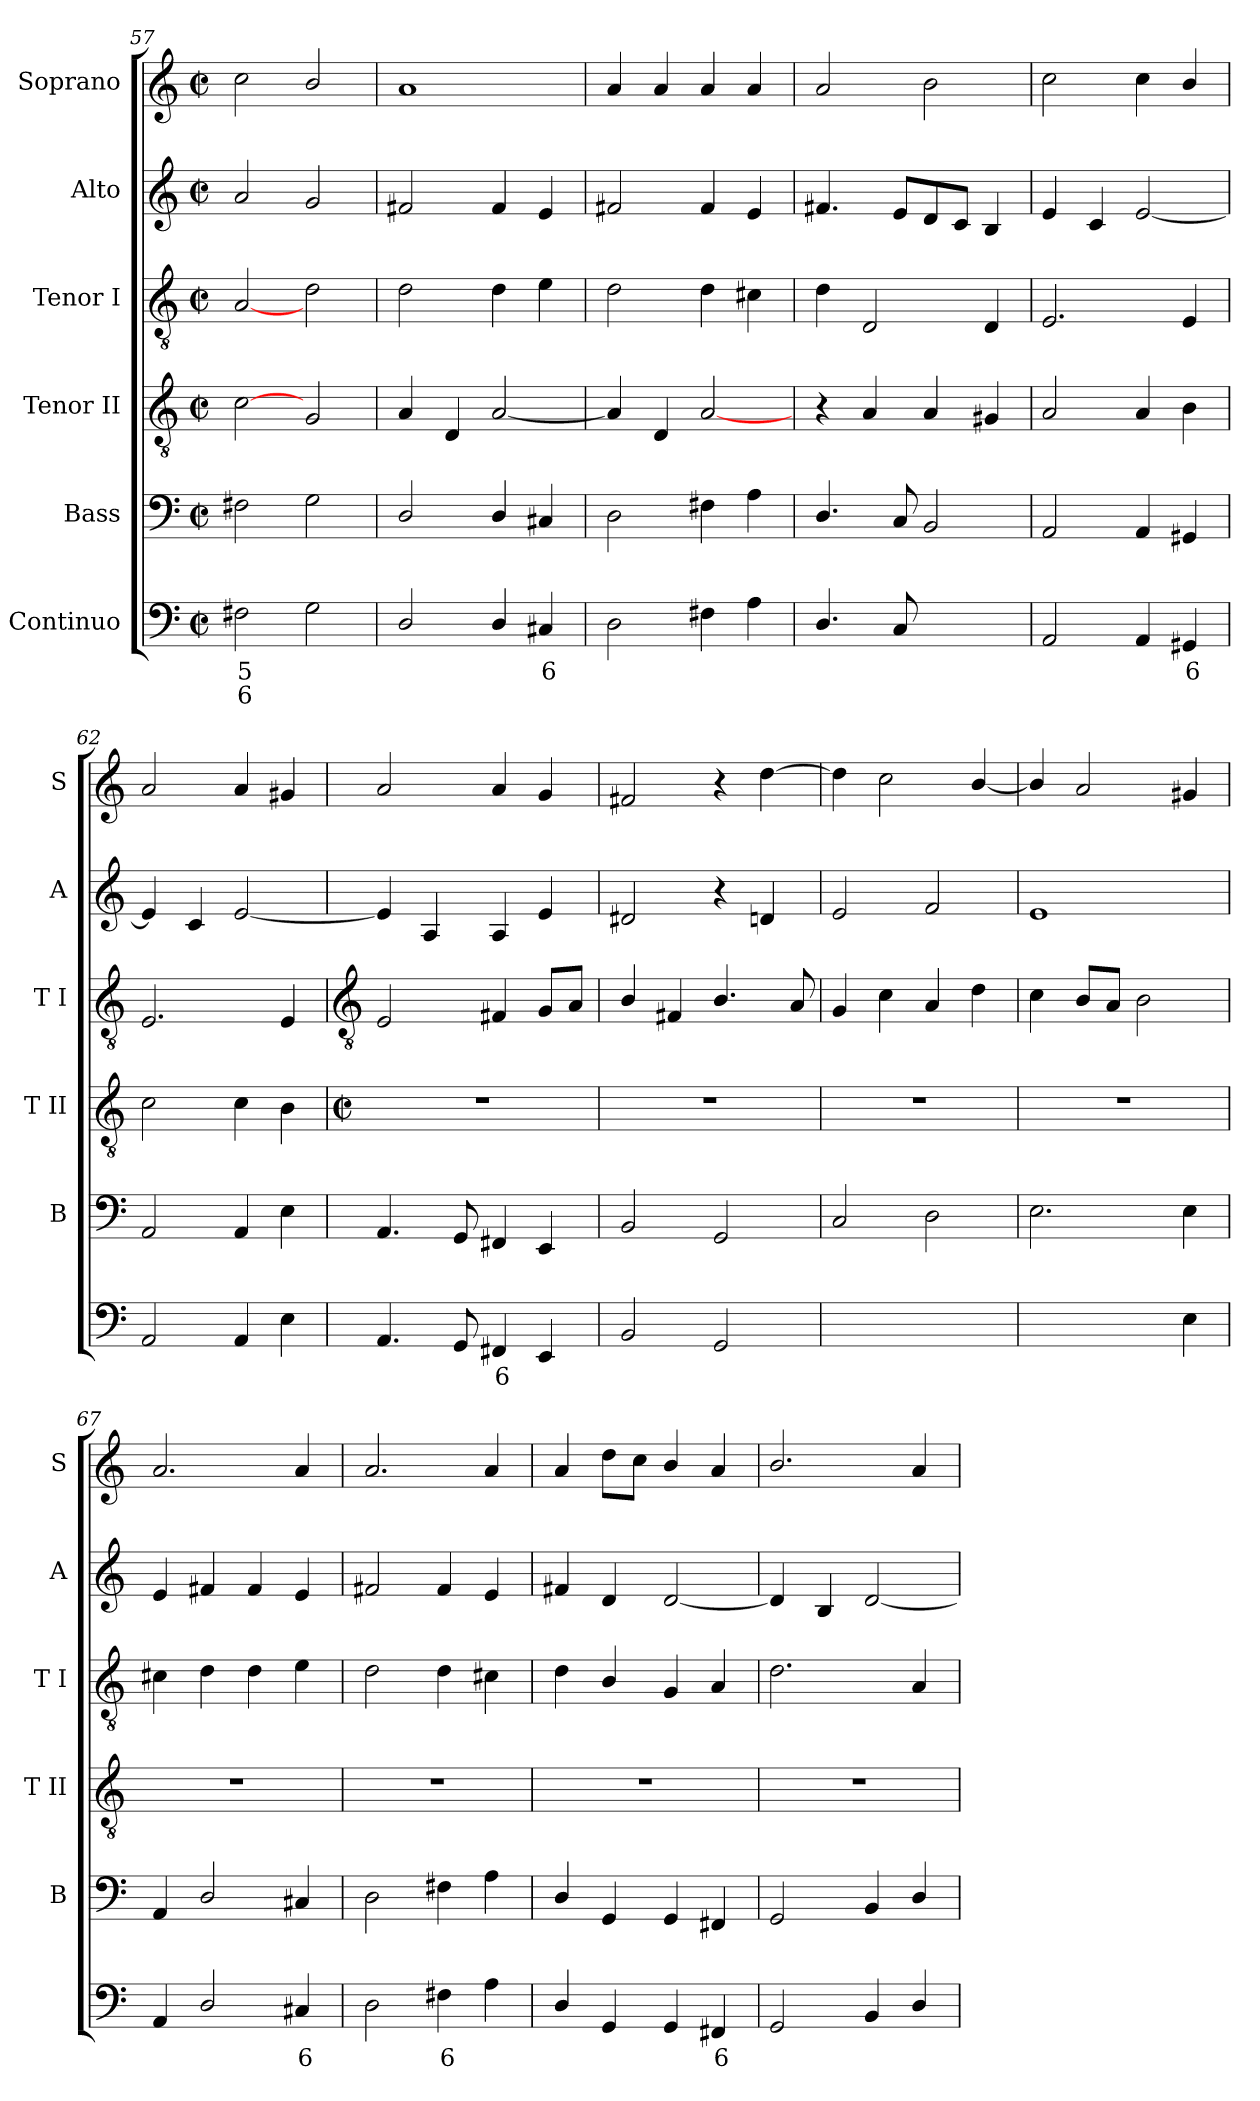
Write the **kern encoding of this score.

**kern	**text	**text	**kern	**kern	**kern	**kern	**kern
*part6	*part6	*part6	*part5	*part4	*part3	*part2	*part1
*staff6	*staff6	*staff6	*staff5	*staff4	*staff3	*staff2	*staff1
*I"Continuo	*	*	*I"Bass	*I"Tenor II	*I"Tenor I	*I"Alto	*I"Soprano
*	*	*	*I'B	*I'T II	*I'T I	*I'A	*I'S
*clefF4	*	*	*clefF4	*clefGv2	*clefGv2	*clefG2	*clefG2
*k[]	*	*	*k[]	*k[]	*k[]	*k[]	*k[]
*C:	*	*	*C:	*C:	*C:	*C:	*C:
*M2/2	*	*	*M2/2	*M2/2	*M2/2	*M2/2	*M2/2
*met(c|)	*	*	*met(c|)	*met(c|)	*met(c|)	*met(c|)	*met(c|)
=57	=57	=57	=57	=57	=57	=57	=57
!	!LO:LY:b	!LO:LY:b	!	!	!	!	!
2F#X	5	6	2F#X	[2c	[2A	2a	2cc
2G	.	.	2G	2G	2d	2g	2b/
=58	=58	=58	=58	=58	=58	=58	=58
2D/	.	.	2D/	4A	2d	2f#X	1a
.	.	.	.	4D	.	.	.
4D/	.	.	4D/	[2A	4d	4f#	.
!	!LO:LY:b	!	!	!	!	!	!
4C#X	6	.	4C#X	.	4e	4e	.
=59	=59	=59	=59	=59	=59	=59	=59
2D	.	.	2D	4A]	2d	2f#X	4a
.	.	.	.	4D	.	.	4a
4F#X	.	.	4F#X	[2A	4d	4f#	4a
4A	.	.	4A	.	4c#X	4e	4a
=60	=60	=60	=60	=60	=60	=60	=60
4.D/	.	.	4.D/	4r	4d	4.f#X	2a
.	.	.	.	4A	2D	.	.
8C	.	.	8C	.	.	8eL	.
!	!LO:LY:b	!	!	!	!	!	!
[4BByy	7	.	2BB	4A	.	8d	2b
.	.	.	.	.	.	8cJ	.
!	!LO:LY:b	!	!	!	!	!	!
4BByy]	6	.	.	4G#X	4D	4B	.
=61	=61	=61	=61	=61	=61	=61	=61
2AA	.	.	2AA	2A	2.E	4e	2cc
.	.	.	.	.	.	4c	.
4AA	.	.	4AA	4A	.	[2e	4cc
!	!LO:LY:b	!	!	!	!	!	!
4GG#X	6	.	4GG#X	4B	4E	.	4b/
=62	=62	=62	=62	=62	=62	=62	=62
2AA	.	.	2AA	2c	2.E	4e]	2a
.	.	.	.	.	.	4c	.
4AA	.	.	4AA	4c	.	[2e	4a
4E	.	.	4E	4B	4E	.	4g#X
!!LO:LB:g=z
=63	=63	=63	=63	=63	=63	=63	=63
*	*	*	*	*	*clefGv2	*	*
*	*	*	*	*M2/2	*	*	*
*	*	*	*	*met(c|)	*	*	*
4.AA	.	.	4.AA	1r	2E	4e]	2a
.	.	.	.	.	.	4A	.
8GG	.	.	8GG	.	.	.	.
!	!LO:LY:b	!	!	!	!	!	!
4FF#X	6	.	4FF#X	.	4F#X	4A	4a
4EE	.	.	4EE	.	8GL	4e	4g
.	.	.	.	.	8AJ	.	.
=64	=64	=64	=64	=64	=64	=64	=64
2BB	.	.	2BB	1r	4B/	2d#X	2f#X
.	.	.	.	.	4F#X	.	.
2GG	.	.	2GG	.	4.B/	4r	4r
.	.	.	.	.	.	4dn	[4dd
.	.	.	.	.	8A	.	.
=65	=65	=65	=65	=65	=65	=65	=65
!	!LO:LY:b	!	!	!	!	!	!
[4Cyy	5	.	2C	1r	4G	2e	4dd]
!	!LO:LY:b	!	!	!	!	!	!
4Cyy]	6	.	.	.	4c	.	2cc
!	!LO:LY:b	!	!	!	!	!	!
[4Dyy	5	.	2D	.	4A	2f	.
!	!LO:LY:b	!	!	!	!	!	!
4Dyy]	6	.	.	.	4d	.	[4b/
=66	=66	=66	=66	=66	=66	=66	=66
[4Eyy	.	.	2.E	1r	4c	1e	4b/]
!	!LO:LY:b	!	!	!	!	!	!
2Eyy]	4	.	.	.	8BL	.	2a
.	.	.	.	.	8AJ	.	.
.	.	.	.	.	2B	.	.
4E	.	.	4E	.	.	.	4g#X
=67	=67	=67	=67	=67	=67	=67	=67
4AA	.	.	4AA	1r	4c#X	4e	2.a
2D/	.	.	2D/	.	4d	4f#X	.
.	.	.	.	.	4d	4f#	.
!	!LO:LY:b	!	!	!	!	!	!
4C#X	6	.	4C#X	.	4e	4e	4a
=68	=68	=68	=68	=68	=68	=68	=68
2D	.	.	2D	1r	2d	2f#X	2.a
!	!LO:LY:b	!	!	!	!	!	!
4F#X	6	.	4F#X	.	4d	4f#	.
4A	.	.	4A	.	4c#X	4e	4a
=69	=69	=69	=69	=69	=69	=69	=69
4D/	.	.	4D/	1r	4d\	4f#X	4a
4GG	.	.	4GG	.	4B/	4d	8ddL
.	.	.	.	.	.	.	8ccJ
4GG	.	.	4GG	.	4G	[2d	4b/
!	!LO:LY:b	!	!	!	!	!	!
4FF#X	6	.	4FF#X	.	4A/	.	4a
=70	=70	=70	=70	=70	=70	=70	=70
2GG	.	.	2GG	1r	2.d\	4d]	2.b/
.	.	.	.	.	.	4B	.
4BB	.	.	4BB	.	.	[2d	.
4D/	.	.	4D/	.	4A/	.	4a
=	=	=	=	=	=	=	=
*-	*-	*-	*-	*-	*-	*-	*-
